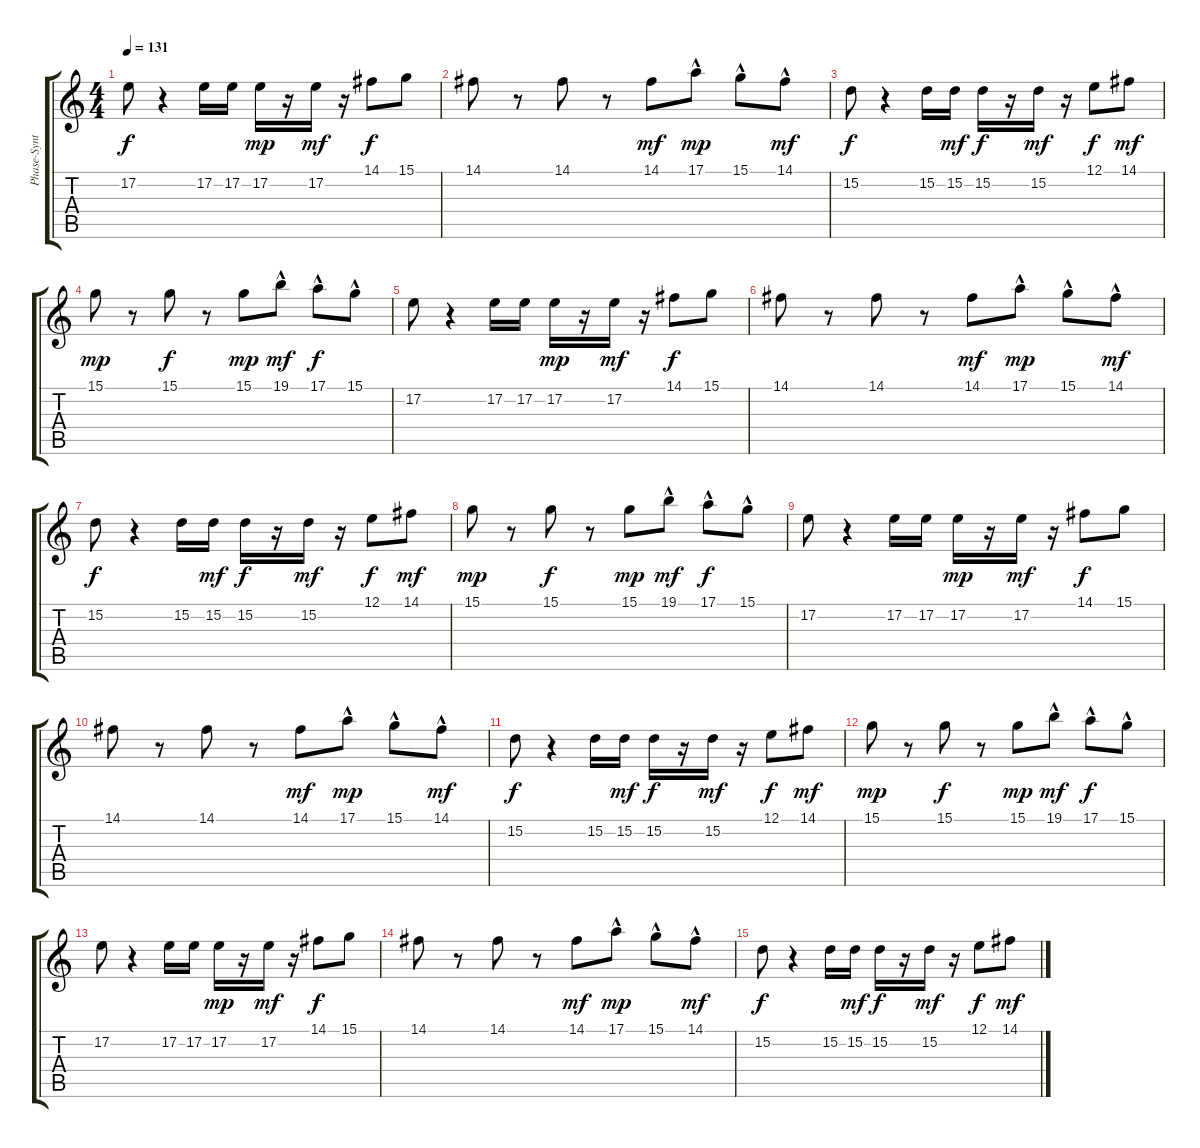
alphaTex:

\track ("Phase-Synth" "Phase-Synt") {instrument lead1square}
\staff {score tabs}
\tuning (E4 B3 G3 D3 A2 E2) {hide}
\ts (4 4)
\tempo 131
\clef g2
\ks c
17.2.8{dy f} r.4 17.2.16 17.2.16 17.2.16{dy mp} r.16 17.2.16{dy mf} r.16 14.1.8{dy f} 15.1.8 |
14.1.8 r.8 14.1.8 r.8 14.1.8{dy mf} 17.1{hac}.8{dy mp} 15.1{hac}.8 14.1{hac}.8{dy mf} |
15.2.8{dy f} r.4 15.2.16 15.2.16{dy mf} 15.2.16{dy f} r.16 15.2.16{dy mf} r.16 12.1.8{dy f} 14.1.8{dy mf} |
15.1.8{dy mp} r.8 15.1.8{dy f} r.8 15.1.8{dy mp} 19.1{hac}.8{dy mf} 17.1{hac}.8{dy f} 15.1{hac}.8 |
17.2.8 r.4 17.2.16 17.2.16 17.2.16{dy mp} r.16 17.2.16{dy mf} r.16 14.1.8{dy f} 15.1.8 |
14.1.8 r.8 14.1.8 r.8 14.1.8{dy mf} 17.1{hac}.8{dy mp} 15.1{hac}.8 14.1{hac}.8{dy mf} |
15.2.8{dy f} r.4 15.2.16 15.2.16{dy mf} 15.2.16{dy f} r.16 15.2.16{dy mf} r.16 12.1.8{dy f} 14.1.8{dy mf} |
15.1.8{dy mp} r.8 15.1.8{dy f} r.8 15.1.8{dy mp} 19.1{hac}.8{dy mf} 17.1{hac}.8{dy f} 15.1{hac}.8 |
17.2.8 r.4 17.2.16 17.2.16 17.2.16{dy mp} r.16 17.2.16{dy mf} r.16 14.1.8{dy f} 15.1.8 |
14.1.8 r.8 14.1.8 r.8 14.1.8{dy mf} 17.1{hac}.8{dy mp} 15.1{hac}.8 14.1{hac}.8{dy mf} |
15.2.8{dy f} r.4 15.2.16 15.2.16{dy mf} 15.2.16{dy f} r.16 15.2.16{dy mf} r.16 12.1.8{dy f} 14.1.8{dy mf} |
15.1.8{dy mp} r.8 15.1.8{dy f} r.8 15.1.8{dy mp} 19.1{hac}.8{dy mf} 17.1{hac}.8{dy f} 15.1{hac}.8 |
17.2.8 r.4 17.2.16 17.2.16 17.2.16{dy mp} r.16 17.2.16{dy mf} r.16 14.1.8{dy f} 15.1.8 |
14.1.8 r.8 14.1.8 r.8 14.1.8{dy mf} 17.1{hac}.8{dy mp} 15.1{hac}.8 14.1{hac}.8{dy mf} |
15.2.8{dy f} r.4 15.2.16 15.2.16{dy mf} 15.2.16{dy f} r.16 15.2.16{dy mf} r.16 12.1.8{dy f} 14.1.8{dy mf}
